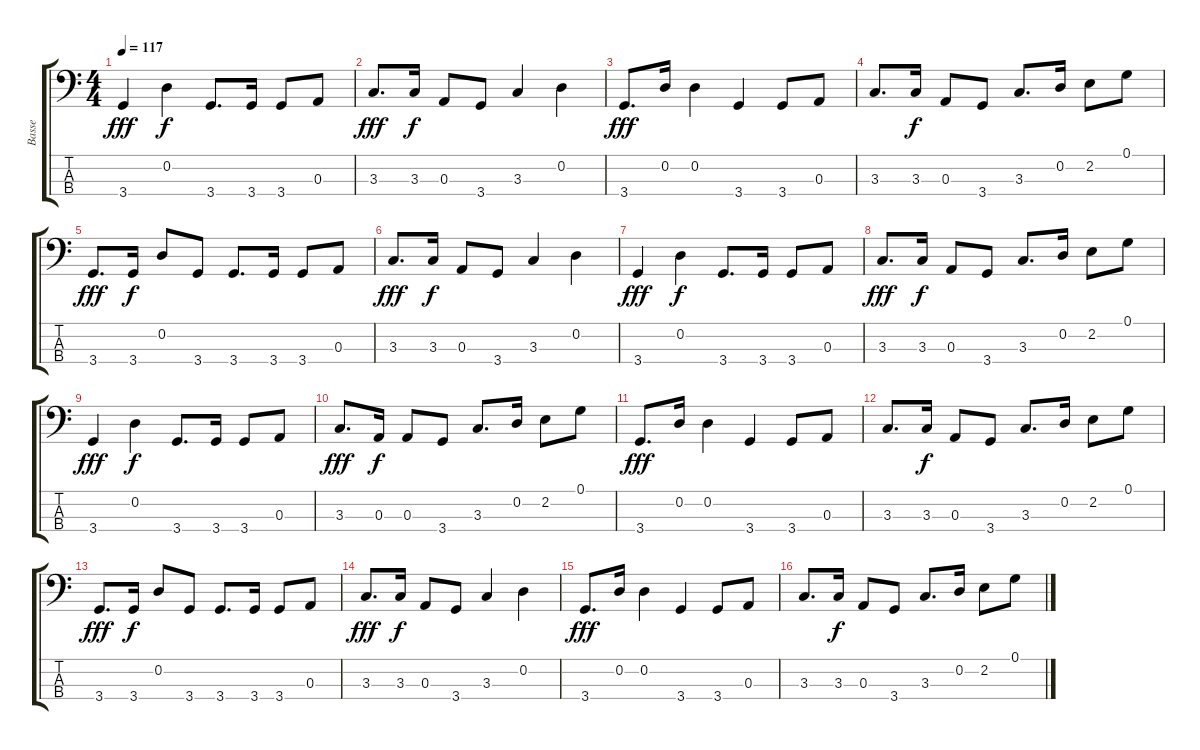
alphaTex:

\track ("Basse" "Basse") {instrument fretlessbass}
\staff {score tabs}
\tuning (G2 D2 A1 E1) {hide}
\ts (4 4)
\tempo 117
\clef f4
\ks c
3.4.4{dy fff} 0.2.4{dy f} 3.4.8{d} 3.4.16 3.4.8 0.3.8 |
3.3.8{d dy fff} 3.3.16{dy f} 0.3.8 3.4.8 3.3.4 0.2.4 |
3.4.8{d dy fff} 0.2.16 0.2.4 3.4.4 3.4.8 0.3.8 |
3.3.8{d} 3.3.16{dy f} 0.3.8 3.4.8 3.3.8{d} 0.2.16 2.2.8 0.1.8 |
3.4.8{d dy fff} 3.4.16{dy f} 0.2.8 3.4.8 3.4.8{d} 3.4.16 3.4.8 0.3.8 |
3.3.8{d dy fff} 3.3.16{dy f} 0.3.8 3.4.8 3.3.4 0.2.4 |
3.4.4{dy fff} 0.2.4{dy f} 3.4.8{d} 3.4.16 3.4.8 0.3.8 |
3.3.8{d dy fff} 3.3.16{dy f} 0.3.8 3.4.8 3.3.8{d} 0.2.16 2.2.8 0.1.8 |
3.4.4{dy fff} 0.2.4{dy f} 3.4.8{d} 3.4.16 3.4.8 0.3.8 |
3.3.8{d dy fff} 0.3.16{dy f} 0.3.8 3.4.8 3.3.8{d} 0.2.16 2.2.8 0.1.8 |
3.4.8{d dy fff} 0.2.16 0.2.4 3.4.4 3.4.8 0.3.8 |
3.3.8{d} 3.3.16{dy f} 0.3.8 3.4.8 3.3.8{d} 0.2.16 2.2.8 0.1.8 |
3.4.8{d dy fff} 3.4.16{dy f} 0.2.8 3.4.8 3.4.8{d} 3.4.16 3.4.8 0.3.8 |
3.3.8{d dy fff} 3.3.16{dy f} 0.3.8 3.4.8 3.3.4 0.2.4 |
3.4.8{d dy fff} 0.2.16 0.2.4 3.4.4 3.4.8 0.3.8 |
3.3.8{d} 3.3.16{dy f} 0.3.8 3.4.8 3.3.8{d} 0.2.16 2.2.8 0.1.8
